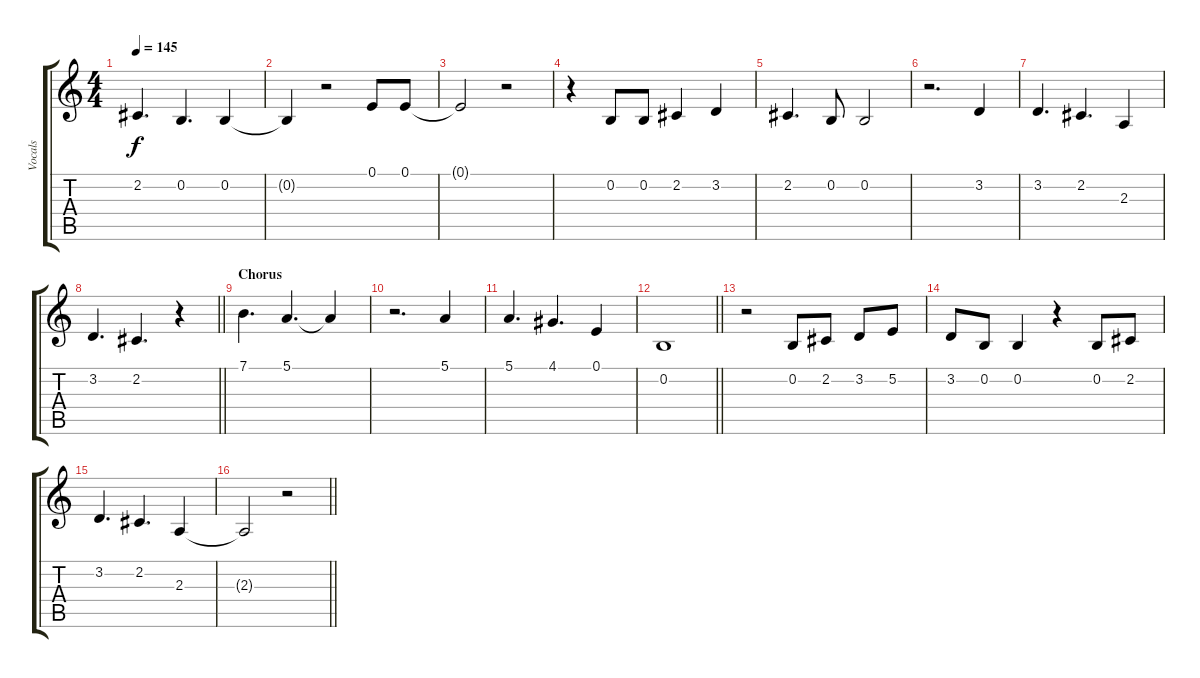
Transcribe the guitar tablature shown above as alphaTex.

\track ("Vocals" "Vocals") {instrument flute}
\staff {score tabs}
\tuning (E4 B3 G3 D3 A2 E2) {hide}
\ts (4 4)
\tempo 145
\clef g2
\ks c
2.2.4{d dy f} 0.2.4{d} 0.2.4 |
0.2{t}.4 r.2 0.1.8 0.1.8 |
0.1{t}.2 r.2 |
r.4 0.2.8 0.2.8 2.2.4 3.2.4 |
2.2.4{d} 0.2.8 0.2.2 |
r.2{d} 3.2.4 |
3.2.4{d} 2.2.4{d} 2.3.4 |
\barLineRight lightlight
3.2.4{d} 2.2.4{d} r.4 |
\section ("" "Chorus")
7.1.4{d} 5.1.4{d} 5.1{t}.4 |
r.2{d} 5.1.4 |
5.1.4{d} 4.1.4{d} 0.1.4 |
\barLineRight lightlight
0.2.1 |
r.2 0.2.8 2.2.8 3.2.8 5.2.8 |
3.2.8 0.2.8 0.2.4 r.4 0.2.8 2.2.8 |
3.2.4{d} 2.2.4{d} 2.3.4 |
\barLineRight lightlight
2.3{t}.2 r.2
